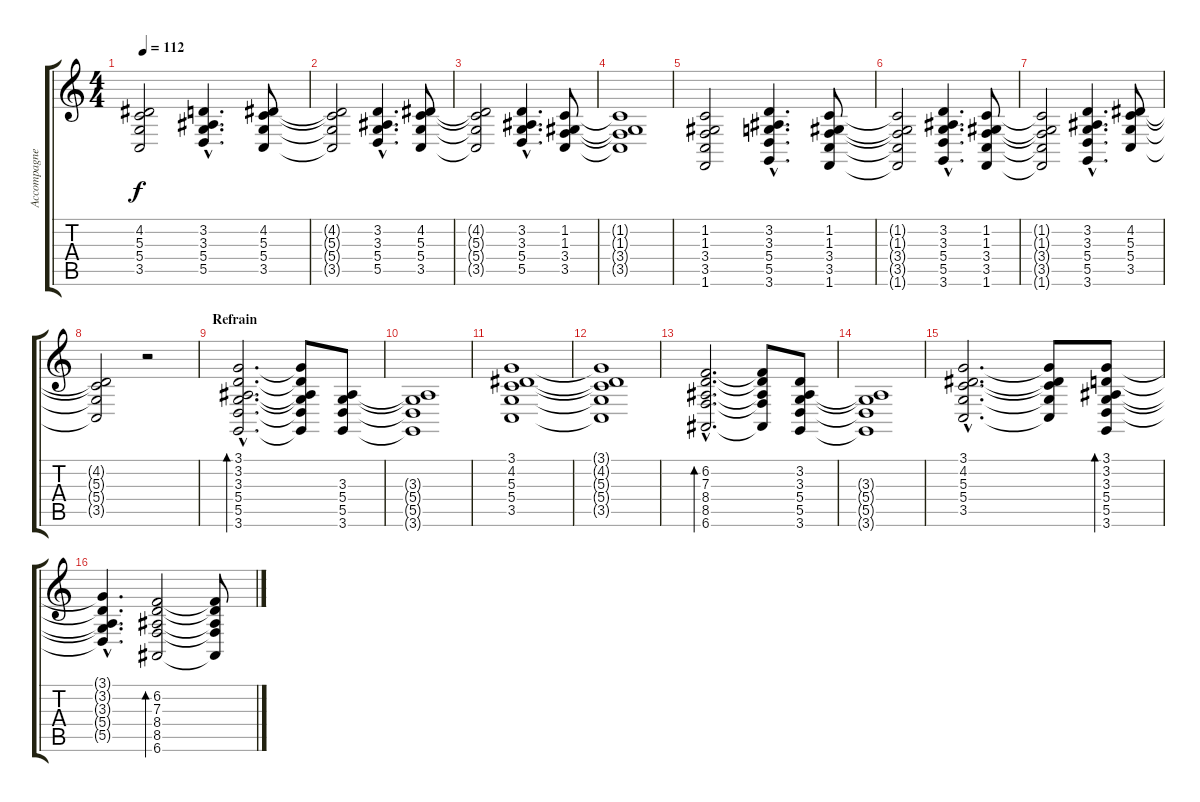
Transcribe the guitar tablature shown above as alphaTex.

\track ("Accompagnement" "Accompagne") {instrument electricpiano1}
\staff {score tabs}
\tuning (E4 B3 G3 D3 A2 E2) {hide}
\ts (4 4)
\tempo 112
\clef g2
\ks c
(4.2 5.3 5.4 3.5).2{dy f} (3.2{hac} 3.3{hac} 5.4{hac} 5.5{hac}).4{d} (4.2 5.3 5.4 3.5).8 |
(4.2{t} 5.3{t} 5.4{t} 3.5{t}).2 (3.2{hac} 3.3{hac} 5.4{hac} 5.5{hac}).4{d} (4.2 5.3 5.4 3.5).8 |
(4.2{t} 5.3{t} 5.4{t} 3.5{t}).2 (3.2{hac} 3.3{hac} 5.4{hac} 5.5{hac}).4{d} (1.2 1.3 3.4 3.5).8 |
(1.2{t} 1.3{t} 3.4{t} 3.5{t}).1 |
(1.2 1.3 3.4 3.5 1.6).2 (3.2{hac} 3.3{hac} 5.4{hac} 5.5{hac} 3.6{hac}).4{d} (1.2 1.3 3.4 3.5 1.6).8 |
(1.2{t} 1.3{t} 3.4{t} 3.5{t} 1.6{t}).2 (3.2{hac} 3.3{hac} 5.4{hac} 5.5{hac} 3.6{hac}).4{d} (1.2 1.3 3.4 3.5 1.6).8 |
(1.2{t} 1.3{t} 3.4{t} 3.5{t} 1.6{t}).2 (3.2{hac} 3.3{hac} 5.4{hac} 5.5{hac} 3.6{hac}).4{d} (4.2 5.3 5.4 3.5).8 |
(4.2{t} 5.3{t} 5.4{t} 3.5{t}).2 r.2 |
\section ("" "Refrain")
(3.1{hac} 3.2{hac} 3.3{hac} 5.4{hac} 5.5{hac} 3.6{hac}).2{d bd 120} (3.1{t} 3.2{t} 3.3{t} 5.4{t} 5.5{t} 3.6{t}).8 (3.3 5.4 5.5 3.6).8 |
(3.3{t} 5.4{t} 5.5{t} 3.6{t}).1 |
(3.1 4.2 5.3 5.4 3.5).1 |
(3.1{t} 4.2{t} 5.3{t} 5.4{t} 3.5{t}).1 |
(6.2{hac} 7.3{hac} 8.4{hac} 8.5{hac} 6.6{hac}).2{d bd 120} (6.2{t} 7.3{t} 8.4{t} 8.5{t} 6.6{t}).8 (3.2 3.3 5.4 5.5 3.6).8 |
(3.3{t} 5.4{t} 5.5{t} 3.6{t}).1 |
(3.1{hac} 4.2{hac} 5.3{hac} 5.4{hac} 3.5{hac}).2{d} (3.1{t} 4.2{t} 5.3{t} 5.4{t} 3.5{t}).8 (3.1 3.2 3.3 5.4 5.5 3.6).8{bd 60} |
(3.1{hac t} 3.2{hac t} 3.3{hac t} 5.4{hac t} 5.5{hac t}).4{d} (6.2 7.3 8.4 8.5 6.6).2{bd 60} (6.2{t} 7.3{t} 8.4{t} 8.5{t} 6.6{t}).8
